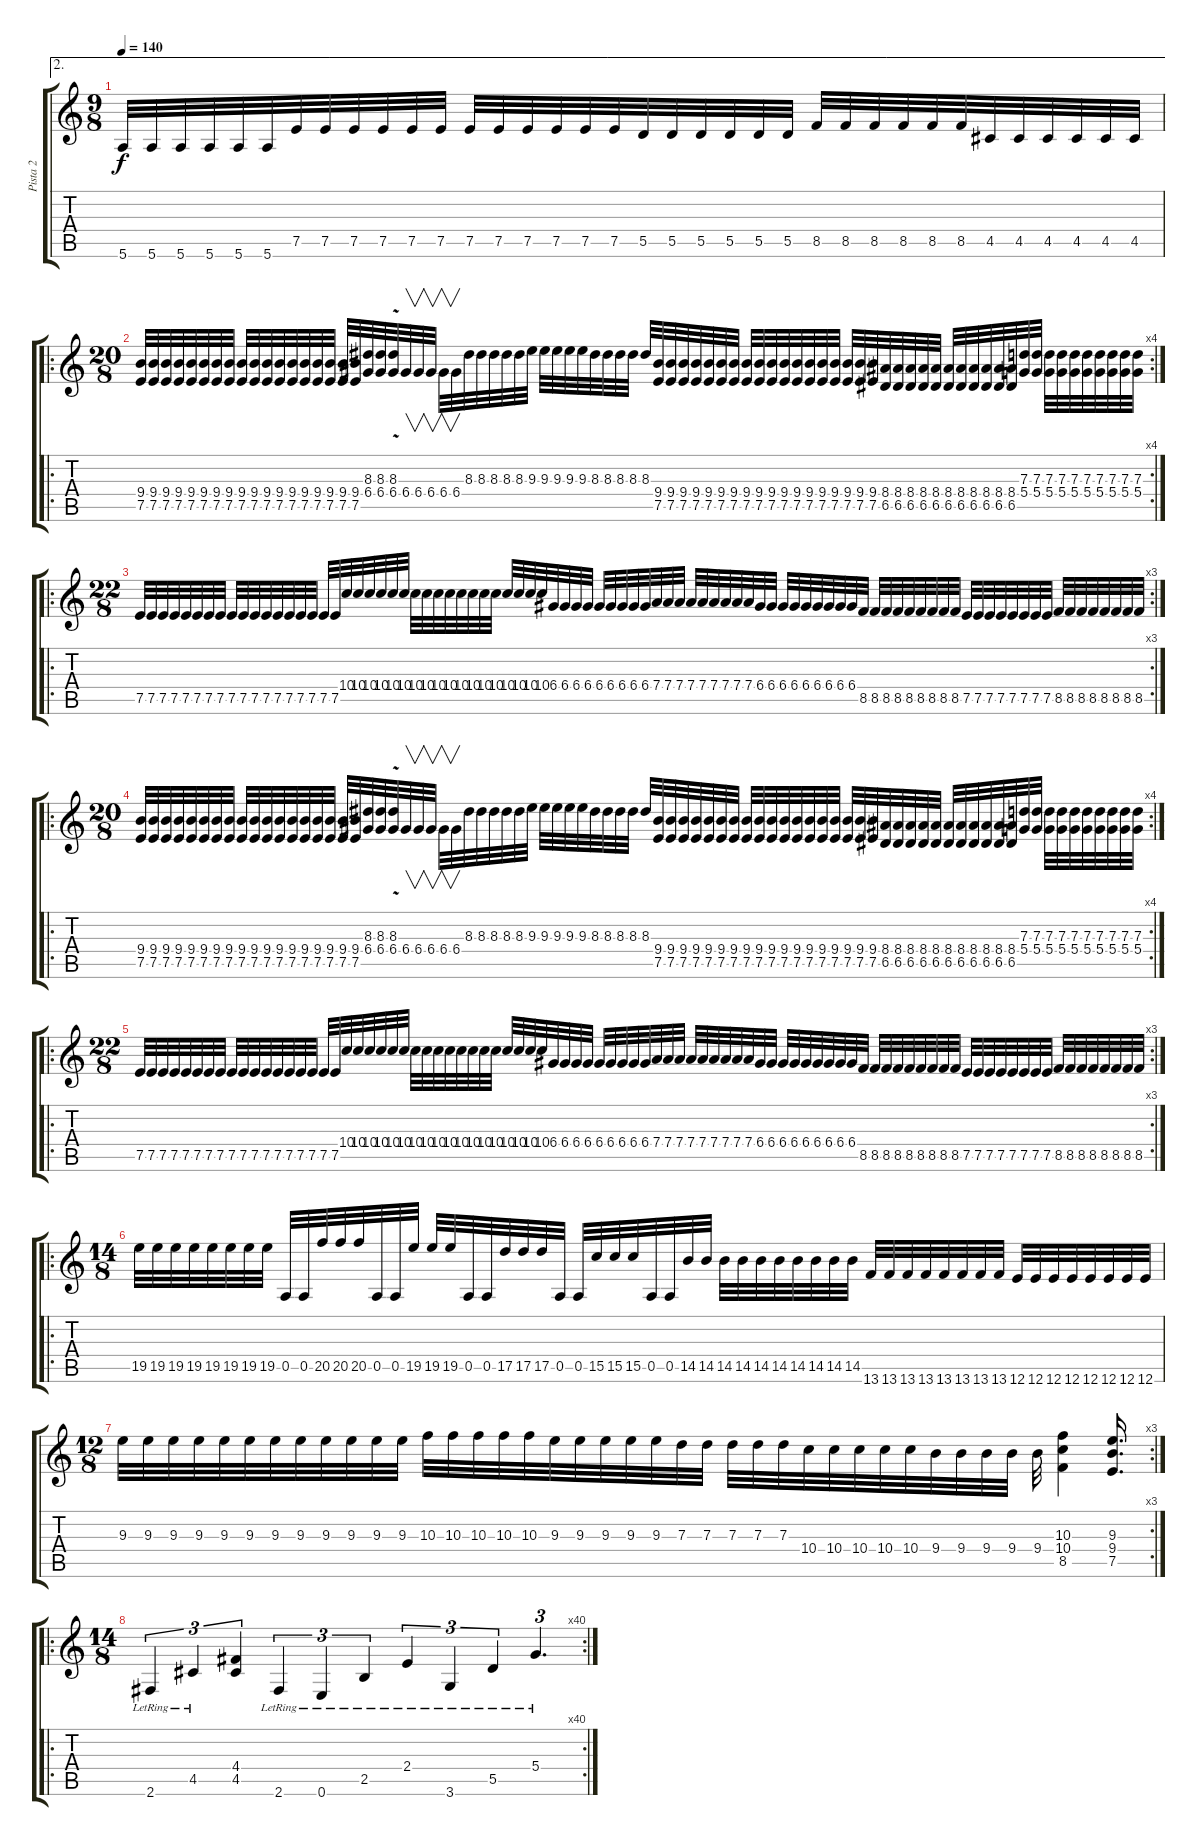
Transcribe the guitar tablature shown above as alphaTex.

\track ("Pista 2" "Pista 2") {instrument distortionguitar}
\staff {score tabs}
\tuning (E4 B3 G3 D3 A2 E2) {hide}
\ae 2
\ts (9 8)
\tempo 140
\clef g2
\ks c
5.6.32{dy f} 5.6.32 5.6.32 5.6.32 5.6.32 5.6.32 7.5.32 7.5.32 7.5.32 7.5.32 7.5.32 7.5.32 7.5.32 7.5.32 7.5.32 7.5.32 7.5.32 7.5.32 5.5.32 5.5.32 5.5.32 5.5.32 5.5.32 5.5.32 8.5.32 8.5.32 8.5.32 8.5.32 8.5.32 8.5.32 4.5.32 4.5.32 4.5.32 4.5.32 4.5.32 4.5.32 |
\ro
\rc 4
\ts (20 8)
(9.4 7.5).32 (9.4 7.5).32 (9.4 7.5).32 (9.4 7.5).32 (9.4 7.5).32 (9.4 7.5).32 (9.4 7.5).32 (9.4 7.5).32 (9.4 7.5).32 (9.4 7.5).32 (9.4 7.5).32 (9.4 7.5).32 (9.4 7.5).32 (9.4 7.5).32 (9.4 7.5).32 (9.4 7.5).32 (9.4 7.5).32 (9.4 7.5).32 (8.3 6.4).32 (8.3 6.4).32 (8.3{v} 6.4).32 6.4.32{v} 6.4.32{v} 6.4.32{v} 6.4.32{v} 6.4.32{v} 8.3.32 8.3.32 8.3.32 8.3.32 8.3.32 9.3.32 9.3.32 9.3.32 9.3.32 9.3.32 8.3.32 8.3.32 8.3.32 8.3.32 8.3.32 (9.4 7.5).32 (9.4 7.5).32 (9.4 7.5).32 (9.4 7.5).32 (9.4 7.5).32 (9.4 7.5).32 (9.4 7.5).32 (9.4 7.5).32 (9.4 7.5).32 (9.4 7.5).32 (9.4 7.5).32 (9.4 7.5).32 (9.4 7.5).32 (9.4 7.5).32 (9.4 7.5).32 (9.4 7.5).32 (9.4 7.5).32 (9.4 7.5).32 (8.4 6.5).32 (8.4 6.5).32 (8.4 6.5).32 (8.4 6.5).32 (8.4 6.5).32 (8.4 6.5).32 (8.4 6.5).32 (8.4 6.5).32 (8.4 6.5).32 (8.4 6.5).32 (8.4 6.5).32 (7.3 5.4).32 (7.3 5.4).32 (7.3 5.4).32 (7.3 5.4).32 (7.3 5.4).32 (7.3 5.4).32 (7.3 5.4).32 (7.3 5.4).32 (7.3 5.4).32 (7.3 5.4).32 |
\ro
\rc 3
\ts (22 8)
7.5.32 7.5.32 7.5.32 7.5.32 7.5.32 7.5.32 7.5.32 7.5.32 7.5.32 7.5.32 7.5.32 7.5.32 7.5.32 7.5.32 7.5.32 7.5.32 7.5.32 7.5.32 10.4.32 10.4.32 10.4.32 10.4.32 10.4.32 10.4.32 10.4.32 10.4.32 10.4.32 10.4.32 10.4.32 10.4.32 10.4.32 10.4.32 10.4.32 10.4.32 10.4.32 10.4.32 6.4.32 6.4.32 6.4.32 6.4.32 6.4.32 6.4.32 6.4.32 6.4.32 6.4.32 7.4.32 7.4.32 7.4.32 7.4.32 7.4.32 7.4.32 7.4.32 7.4.32 7.4.32 6.4.32 6.4.32 6.4.32 6.4.32 6.4.32 6.4.32 6.4.32 6.4.32 6.4.32 8.5.32 8.5.32 8.5.32 8.5.32 8.5.32 8.5.32 8.5.32 8.5.32 8.5.32 7.5.32 7.5.32 7.5.32 7.5.32 7.5.32 7.5.32 7.5.32 7.5.32 8.5.32 8.5.32 8.5.32 8.5.32 8.5.32 8.5.32 8.5.32 8.5.32 |
\ro
\rc 4
\ts (20 8)
(9.4 7.5).32 (9.4 7.5).32 (9.4 7.5).32 (9.4 7.5).32 (9.4 7.5).32 (9.4 7.5).32 (9.4 7.5).32 (9.4 7.5).32 (9.4 7.5).32 (9.4 7.5).32 (9.4 7.5).32 (9.4 7.5).32 (9.4 7.5).32 (9.4 7.5).32 (9.4 7.5).32 (9.4 7.5).32 (9.4 7.5).32 (9.4 7.5).32 (8.3 6.4).32 (8.3 6.4).32 (8.3{v} 6.4).32 6.4.32{v} 6.4.32{v} 6.4.32{v} 6.4.32{v} 6.4.32{v} 8.3.32 8.3.32 8.3.32 8.3.32 8.3.32 9.3.32 9.3.32 9.3.32 9.3.32 9.3.32 8.3.32 8.3.32 8.3.32 8.3.32 8.3.32 (9.4 7.5).32 (9.4 7.5).32 (9.4 7.5).32 (9.4 7.5).32 (9.4 7.5).32 (9.4 7.5).32 (9.4 7.5).32 (9.4 7.5).32 (9.4 7.5).32 (9.4 7.5).32 (9.4 7.5).32 (9.4 7.5).32 (9.4 7.5).32 (9.4 7.5).32 (9.4 7.5).32 (9.4 7.5).32 (9.4 7.5).32 (9.4 7.5).32 (8.4 6.5).32 (8.4 6.5).32 (8.4 6.5).32 (8.4 6.5).32 (8.4 6.5).32 (8.4 6.5).32 (8.4 6.5).32 (8.4 6.5).32 (8.4 6.5).32 (8.4 6.5).32 (8.4 6.5).32 (7.3 5.4).32 (7.3 5.4).32 (7.3 5.4).32 (7.3 5.4).32 (7.3 5.4).32 (7.3 5.4).32 (7.3 5.4).32 (7.3 5.4).32 (7.3 5.4).32 (7.3 5.4).32 |
\ro
\rc 3
\ts (22 8)
7.5.32 7.5.32 7.5.32 7.5.32 7.5.32 7.5.32 7.5.32 7.5.32 7.5.32 7.5.32 7.5.32 7.5.32 7.5.32 7.5.32 7.5.32 7.5.32 7.5.32 7.5.32 10.4.32 10.4.32 10.4.32 10.4.32 10.4.32 10.4.32 10.4.32 10.4.32 10.4.32 10.4.32 10.4.32 10.4.32 10.4.32 10.4.32 10.4.32 10.4.32 10.4.32 10.4.32 6.4.32 6.4.32 6.4.32 6.4.32 6.4.32 6.4.32 6.4.32 6.4.32 6.4.32 7.4.32 7.4.32 7.4.32 7.4.32 7.4.32 7.4.32 7.4.32 7.4.32 7.4.32 6.4.32 6.4.32 6.4.32 6.4.32 6.4.32 6.4.32 6.4.32 6.4.32 6.4.32 8.5.32 8.5.32 8.5.32 8.5.32 8.5.32 8.5.32 8.5.32 8.5.32 8.5.32 7.5.32 7.5.32 7.5.32 7.5.32 7.5.32 7.5.32 7.5.32 7.5.32 8.5.32 8.5.32 8.5.32 8.5.32 8.5.32 8.5.32 8.5.32 8.5.32 |
\ro
\ts (14 8)
19.5.32 19.5.32 19.5.32 19.5.32 19.5.32 19.5.32 19.5.32 19.5.32 0.5.32 0.5.32 20.5.32 20.5.32 20.5.32 0.5.32 0.5.32 19.5.32 19.5.32 19.5.32 0.5.32 0.5.32 17.5.32 17.5.32 17.5.32 0.5.32 0.5.32 15.5.32 15.5.32 15.5.32 0.5.32 0.5.32 14.5.32 14.5.32 14.5.32 14.5.32 14.5.32 14.5.32 14.5.32 14.5.32 14.5.32 14.5.32 13.6.32 13.6.32 13.6.32 13.6.32 13.6.32 13.6.32 13.6.32 13.6.32 12.6.32 12.6.32 12.6.32 12.6.32 12.6.32 12.6.32 12.6.32 12.6.32 |
\rc 3
\ts (12 8)
9.3.32 9.3.32 9.3.32 9.3.32 9.3.32 9.3.32 9.3.32 9.3.32 9.3.32 9.3.32 9.3.32 9.3.32 10.3.32 10.3.32 10.3.32 10.3.32 10.3.32 9.3.32 9.3.32 9.3.32 9.3.32 9.3.32 7.3.32 7.3.32 7.3.32 7.3.32 7.3.32 10.4.32 10.4.32 10.4.32 10.4.32 10.4.32 9.4.32 9.4.32 9.4.32 9.4.32 9.4.32 (10.3 10.4 8.5).4 (9.3 9.4 7.5).16{d} |
\ro
\rc 40
\ts (14 8)
2.6{lr}.4{tu (3 2)} 4.5{lr}.4{tu (3 2)} (4.4 4.5).4{tu (3 2)} 2.6{lr}.4{tu (3 2)} 0.6{lr}.4{tu (3 2)} 2.5{lr}.4{tu (3 2)} 2.4{lr}.4{tu (3 2)} 3.6{lr}.4{tu (3 2)} 5.5{lr}.4{tu (3 2)} 5.4{lr}.4{d tu (3 2)}
